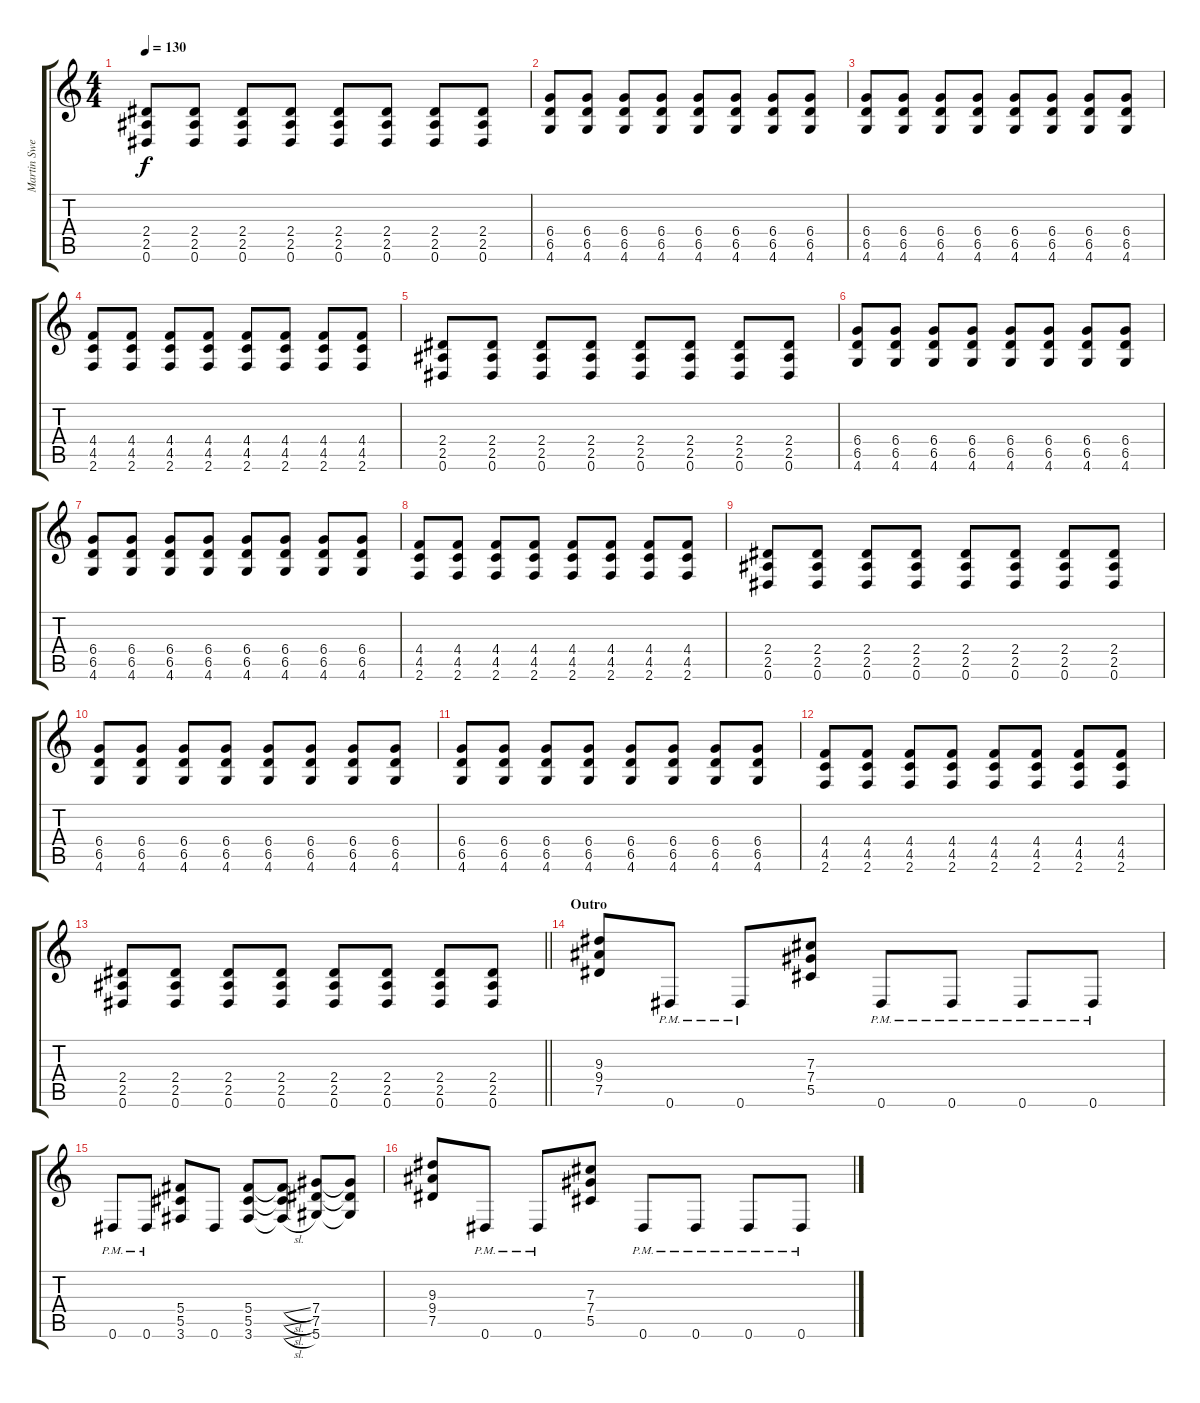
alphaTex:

\track ("Martin Sweet (Guitar 2)" "Martin Swe") {instrument distortionguitar}
\staff {score tabs}
\tuning (Eb4 Bb3 Gb3 Db3 Ab2 Eb2) {hide}
\ts (4 4)
\tempo 130
\clef g2
\ks c
(2.4 2.5 0.6).8{dy f} (2.4 2.5 0.6).8 (2.4 2.5 0.6).8 (2.4 2.5 0.6).8 (2.4 2.5 0.6).8 (2.4 2.5 0.6).8 (2.4 2.5 0.6).8 (2.4 2.5 0.6).8 |
(6.4 6.5 4.6).8 (6.4 6.5 4.6).8 (6.4 6.5 4.6).8 (6.4 6.5 4.6).8 (6.4 6.5 4.6).8 (6.4 6.5 4.6).8 (6.4 6.5 4.6).8 (6.4 6.5 4.6).8 |
(6.4 6.5 4.6).8 (6.4 6.5 4.6).8 (6.4 6.5 4.6).8 (6.4 6.5 4.6).8 (6.4 6.5 4.6).8 (6.4 6.5 4.6).8 (6.4 6.5 4.6).8 (6.4 6.5 4.6).8 |
(4.4 4.5 2.6).8 (4.4 4.5 2.6).8 (4.4 4.5 2.6).8 (4.4 4.5 2.6).8 (4.4 4.5 2.6).8 (4.4 4.5 2.6).8 (4.4 4.5 2.6).8 (4.4 4.5 2.6).8 |
(2.4 2.5 0.6).8 (2.4 2.5 0.6).8 (2.4 2.5 0.6).8 (2.4 2.5 0.6).8 (2.4 2.5 0.6).8 (2.4 2.5 0.6).8 (2.4 2.5 0.6).8 (2.4 2.5 0.6).8 |
(6.4 6.5 4.6).8 (6.4 6.5 4.6).8 (6.4 6.5 4.6).8 (6.4 6.5 4.6).8 (6.4 6.5 4.6).8 (6.4 6.5 4.6).8 (6.4 6.5 4.6).8 (6.4 6.5 4.6).8 |
(6.4 6.5 4.6).8 (6.4 6.5 4.6).8 (6.4 6.5 4.6).8 (6.4 6.5 4.6).8 (6.4 6.5 4.6).8 (6.4 6.5 4.6).8 (6.4 6.5 4.6).8 (6.4 6.5 4.6).8 |
(4.4 4.5 2.6).8 (4.4 4.5 2.6).8 (4.4 4.5 2.6).8 (4.4 4.5 2.6).8 (4.4 4.5 2.6).8 (4.4 4.5 2.6).8 (4.4 4.5 2.6).8 (4.4 4.5 2.6).8 |
(2.4 2.5 0.6).8 (2.4 2.5 0.6).8 (2.4 2.5 0.6).8 (2.4 2.5 0.6).8 (2.4 2.5 0.6).8 (2.4 2.5 0.6).8 (2.4 2.5 0.6).8 (2.4 2.5 0.6).8 |
(6.4 6.5 4.6).8 (6.4 6.5 4.6).8 (6.4 6.5 4.6).8 (6.4 6.5 4.6).8 (6.4 6.5 4.6).8 (6.4 6.5 4.6).8 (6.4 6.5 4.6).8 (6.4 6.5 4.6).8 |
(6.4 6.5 4.6).8 (6.4 6.5 4.6).8 (6.4 6.5 4.6).8 (6.4 6.5 4.6).8 (6.4 6.5 4.6).8 (6.4 6.5 4.6).8 (6.4 6.5 4.6).8 (6.4 6.5 4.6).8 |
(4.4 4.5 2.6).8 (4.4 4.5 2.6).8 (4.4 4.5 2.6).8 (4.4 4.5 2.6).8 (4.4 4.5 2.6).8 (4.4 4.5 2.6).8 (4.4 4.5 2.6).8 (4.4 4.5 2.6).8 |
\barLineRight lightlight
(2.4 2.5 0.6).8 (2.4 2.5 0.6).8 (2.4 2.5 0.6).8 (2.4 2.5 0.6).8 (2.4 2.5 0.6).8 (2.4 2.5 0.6).8 (2.4 2.5 0.6).8 (2.4 2.5 0.6).8 |
\section ("" "Outro")
(9.3 9.4 7.5).8 0.6{pm}.8 0.6{pm}.8 (7.3 7.4 5.5).8 0.6{pm}.8 0.6{pm}.8 0.6{pm}.8 0.6{pm}.8 |
0.6{pm}.8 0.6{pm}.8 (5.4 5.5 3.6).8 0.6.8 (5.4 5.5 3.6).8 (5.4{sl t} 5.5{sl t} 3.6{sl t}).8 (7.4 7.5 5.6).8 (7.4{t} 7.5{t} 5.6{t}).8 |
(9.3 9.4 7.5).8 0.6{pm}.8 0.6{pm}.8 (7.3 7.4 5.5).8 0.6{pm}.8 0.6{pm}.8 0.6{pm}.8 0.6{pm}.8
